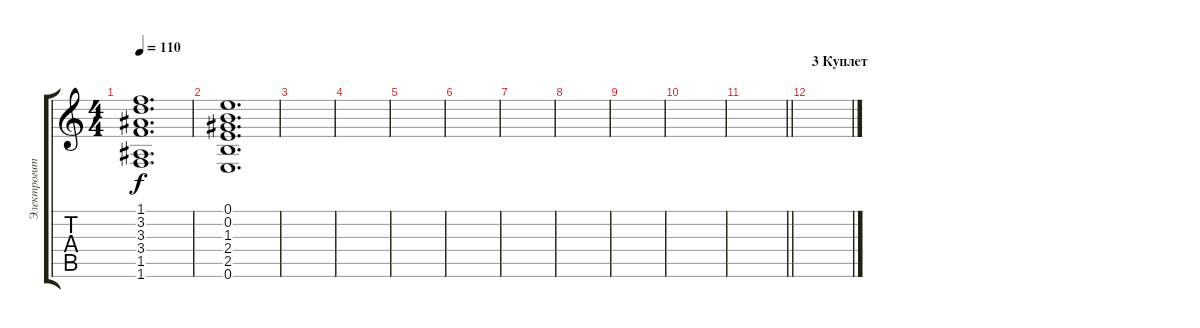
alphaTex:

\track ("Электрогитара (Вит Бастраков)" "Электрогит") {instrument distortionguitar}
\staff {score tabs}
\tuning (E4 B3 G3 D3 A2 E2) {hide}
\ts (4 4)
\tempo 110
\clef g2
\ks c
(1.1 3.2 3.3 3.4 1.5 1.6).1{d dy f} |
(0.1 0.2 1.3 2.4 2.5 0.6).1{d} |
|
|
|
|
|
|
|
|
\barLineRight lightlight
|
\section ("" "3 Куплет")
